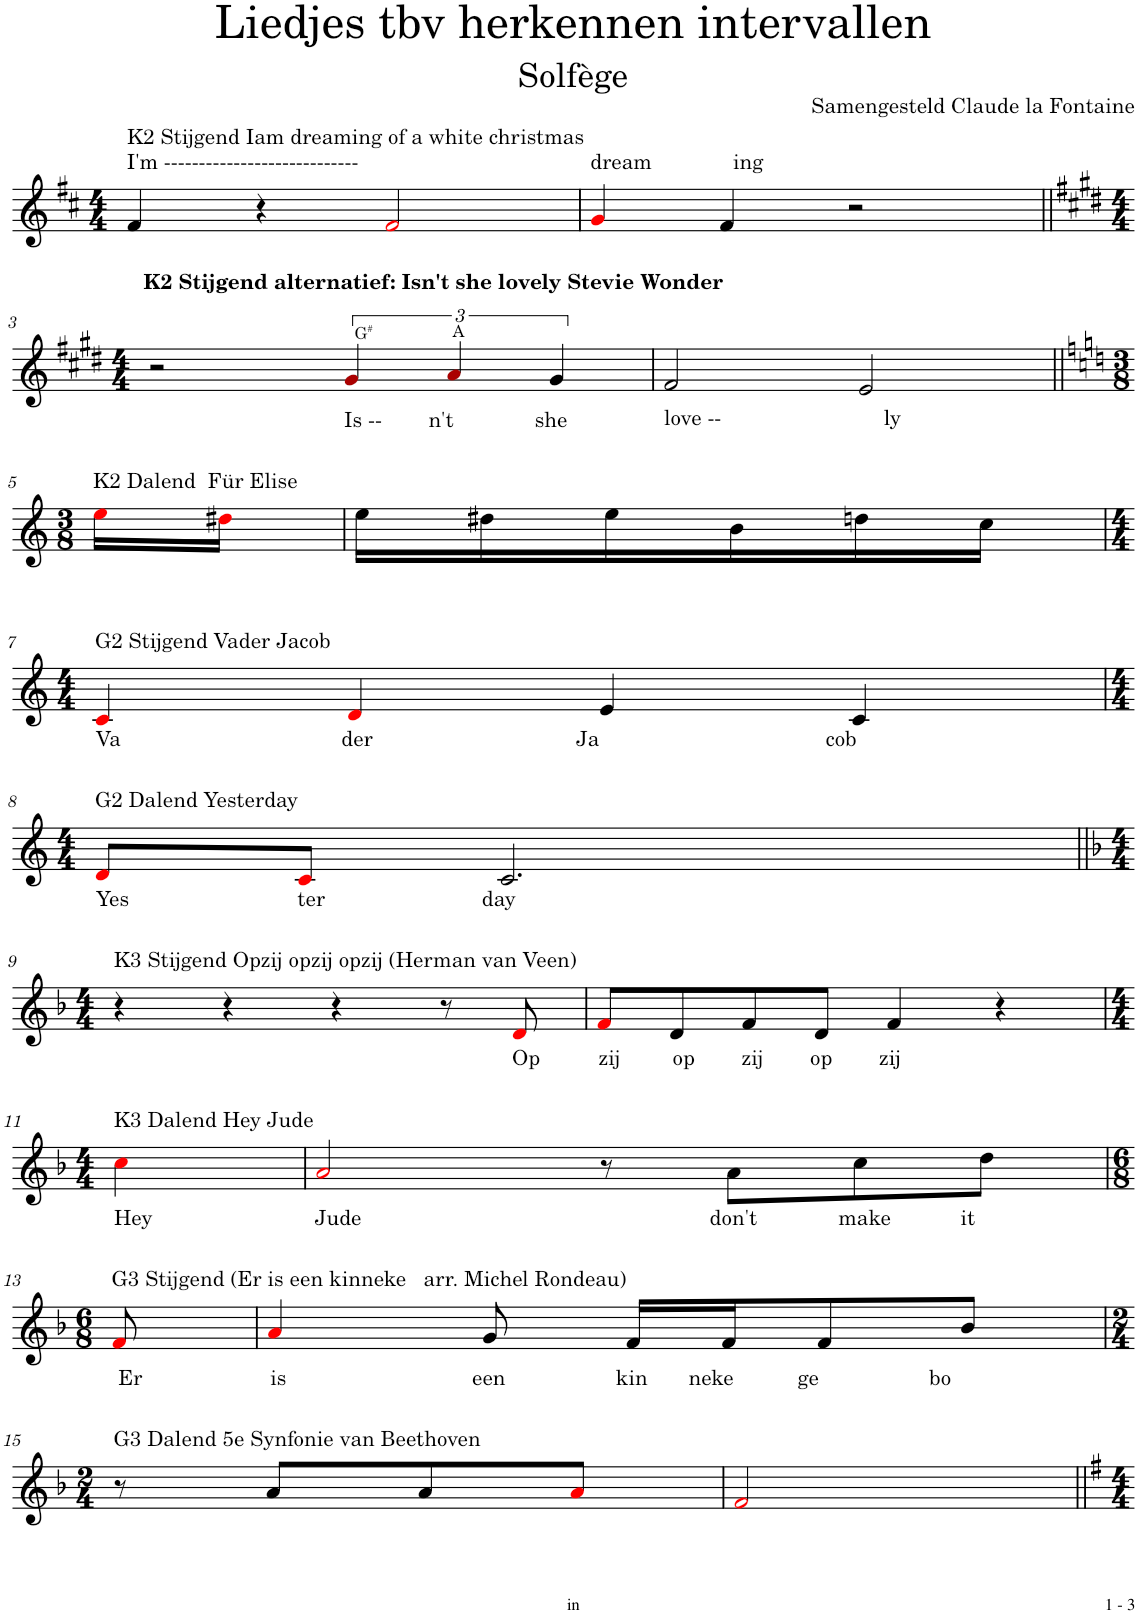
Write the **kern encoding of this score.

**kern
*part1
*staff1
*I"Piano
*I'Pno.
*clefG2
*k[f#c#]
*M4/4
=1
!LO:TX:a:t=I'm ----------------------------
!LO:TX:a:t=K2 Stijgend Iam dreaming of a white christmas
4f#/
4r
2f#i/
=2
!LO:TX:a:t=dream              ing
4gi/
4f#/
2r
!!LO:LB:g=z
=3||
*k[f#c#g#d#]
*M4/4
!LO:TX:a:B:t=K2 Stijgend alternatief&colon; Isn't she lovely Stevie Wonder
2r
!LO:TX:a:t=G
!LO:TX:a:t=#
!LO:TX:b:t=Is --        n't              she
6g#j/
!LO:TX:a:t=A
6aj/
6g#/
=4
!LO:TX:b:t=love --                            ly
2f#/
2e/
!!LO:LB:g=z
=5||
*k[]
*M3/8
!LO:TX:a:t=K2 Dalend  Für Elise
16eei\LL
16dd#Xi\JJ
=6
16ee\LL
16dd#X\
16ee\
16b\
16ddn\
16cc\JJ
!!LO:LB:g=z
=7
*M4/4
!LO:TX:a:t=G2 Stijgend Vader Jacob
!LO:TX:b:t=Va                                      der                                   Ja                                       cob
4ci/
4di/
4e/
4c/
!!LO:LB:g=z
=8
*M4/4
!LO:TX:a:t=G2 Dalend Yesterday
!LO:TX:b:t=Yes                             ter                           day
8di/L
8ci/J
2.c/
!!LO:LB:g=z
=9||
*k[b-]
*M4/4
!LO:TX:a:t=K3 Stijgend Opzij opzij opzij (Herman van Veen)
4r
4r
4r
8r
!LO:TX:b:t=Op          zij         op        zij        op        zij
8di/
=10
8fi/L
8d/
8f/
8d/J
4f/
4r
!!LO:LB:g=z
=11
*M4/4
!LO:TX:a:t=K3 Dalend Hey Jude
!LO:TX:b:t=Hey                            Jude                                                            don't              make            it
4cci\
=12
2ai/
8r
8a\L
8cc\
8dd\J
!!LO:LB:g=z
=13
*M6/8
!LO:TX:a:t=G3 Stijgend (Er is een kinneke   arr. Michel Rondeau)
!LO:TX:b:t=Er                      is                                een                   kin       neke           ge                   bo
8fi/
=14
4ai/
8g/
16f/LL
16f/J
8f/
8b-/J
!!LO:LB:g=z
=15
*M2/4
!LO:TX:a:t=G3 Dalend 5e Synfonie van Beethoven
8r
8a/L
8a/
8ai/J
=16
2fi/
=||
*-
